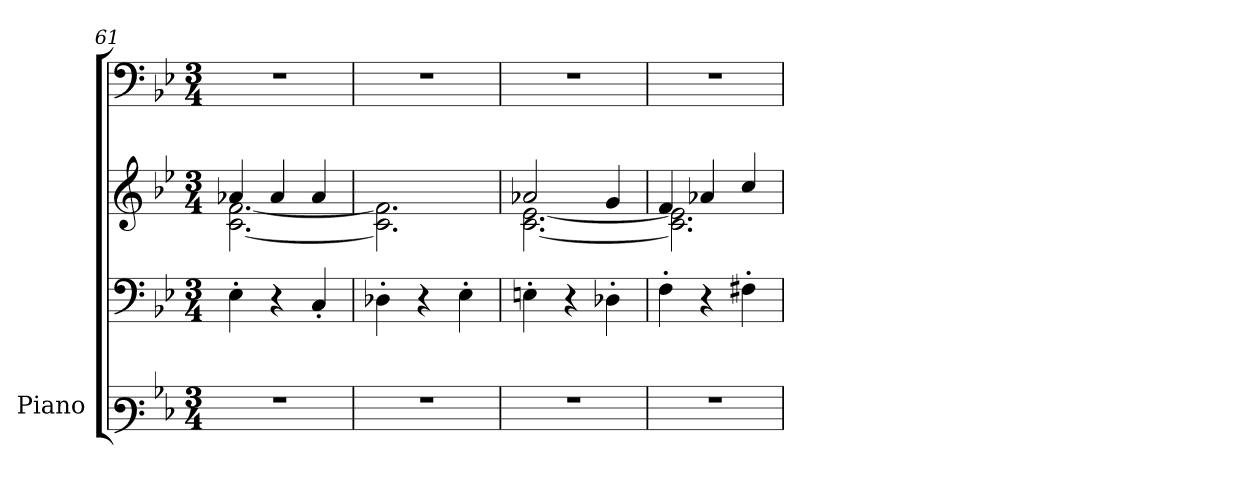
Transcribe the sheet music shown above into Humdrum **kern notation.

**kern	**kern	**kern	**kern
*part1	*part1	*part1	*part1
*staff4	*staff3	*staff2	*staff1
*I"Piano	*	*	*
*I'Pno.	*	*	*
*clefF3	*clefF4	*clefG2	*clefF4
*k[b-e-]	*k[b-e-]	*k[b-e-]	*k[b-e-]
*M3/4	*M3/4	*M3/4	*M3/4
=61	=61	=61	=61
*	*	*^	*
2.r	4E-'\	4a-X/	[2.c\ [2.f\	2.r
.	4r	4a-/	.	.
.	4C'/	4a-/	.	.
=62	=62	=62	=62	=62
2.r	4D-X'\	2.reyy	2.c\] 2.f\]	2.r
.	4r	.	.	.
.	4E-'\	.	.	.
=63	=63	=63	=63	=63
2.r	4En'\	2a-X/	[2.c\ [2.e-\	2.r
.	4r	.	.	.
.	4D-X'\	4g/	.	.
=64	=64	=64	=64	=64
2.r	4F'\	4f/	2.c\] 2.e-\]	2.r
.	4r	4a-X/	.	.
.	4F#X'\	4cc/	.	.
*	*	*v	*v	*
=	=	=	=
*-	*-	*-	*-
